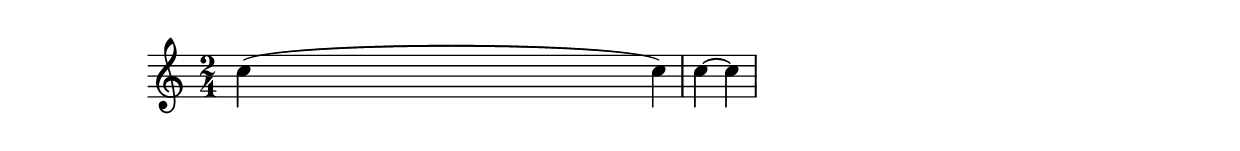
%%  Do not edit this file; it is auto-generated from LSR!
\version "2.11.23"

\header { texidoc = "
By setting the minimum length of a slur, notes are more separated.  
" }

\score{
	\relative c''{
		\time 2/4
		\override Slur  #'minimum-length = #40
		c(c)
		c~c\break
		}
}


